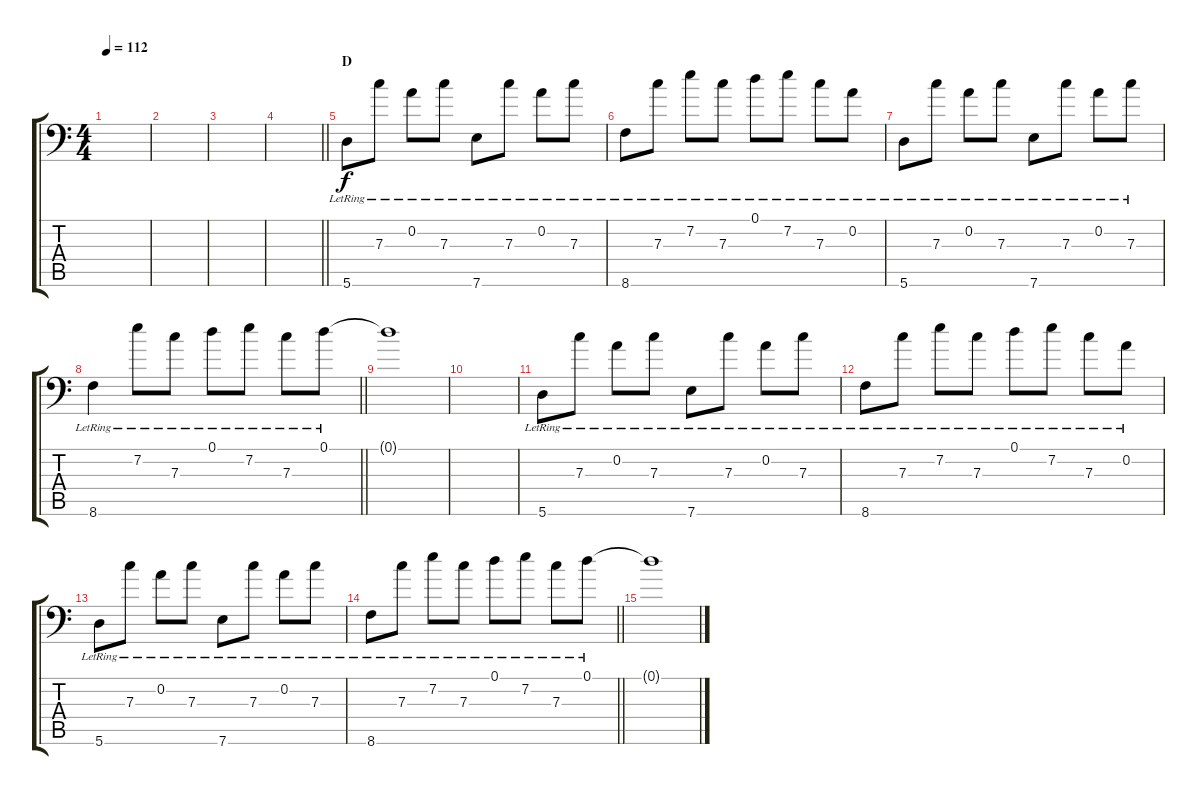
\track "" {instrument distortionguitar}
\staff {score tabs}
\tuning (D4 A3 F3 C3 G2 A1) {hide}
\ts (4 4)
\tempo 112
\clef f4
\ks c
|
|
|
\barLineRight lightlight
|
\section ("" "D")
5.6{lr}.8{instrument electricguitarclean} 7.3{lr}.8 0.2{lr}.8 7.3{lr}.8 7.6{lr}.8 7.3{lr}.8 0.2{lr}.8 7.3{lr}.8 |
8.6{lr}.8 7.3{lr}.8 7.2{lr}.8 7.3{lr}.8 0.1{lr}.8 7.2{lr}.8 7.3{lr}.8 0.2{lr}.8 |
5.6{lr}.8 7.3{lr}.8 0.2{lr}.8 7.3{lr}.8 7.6{lr}.8 7.3{lr}.8 0.2{lr}.8 7.3{lr}.8 |
\barLineRight lightlight
8.6{lr}.4 7.2{lr}.8 7.3{lr}.8 0.1{lr}.8 7.2{lr}.8 7.3{lr}.8 0.1{lr}.8 |
0.1{t}.1 |
|
5.6{lr}.8 7.3{lr}.8 0.2{lr}.8 7.3{lr}.8 7.6{lr}.8 7.3{lr}.8 0.2{lr}.8 7.3{lr}.8 |
8.6{lr}.8 7.3{lr}.8 7.2{lr}.8 7.3{lr}.8 0.1{lr}.8 7.2{lr}.8 7.3{lr}.8 0.2{lr}.8 |
5.6{lr}.8 7.3{lr}.8 0.2{lr}.8 7.3{lr}.8 7.6{lr}.8 7.3{lr}.8 0.2{lr}.8 7.3{lr}.8 |
\barLineRight lightlight
8.6{lr}.8 7.3{lr}.8 7.2{lr}.8 7.3{lr}.8 0.1{lr}.8 7.2{lr}.8 7.3{lr}.8 0.1{lr}.8 |
0.1{t}.1
